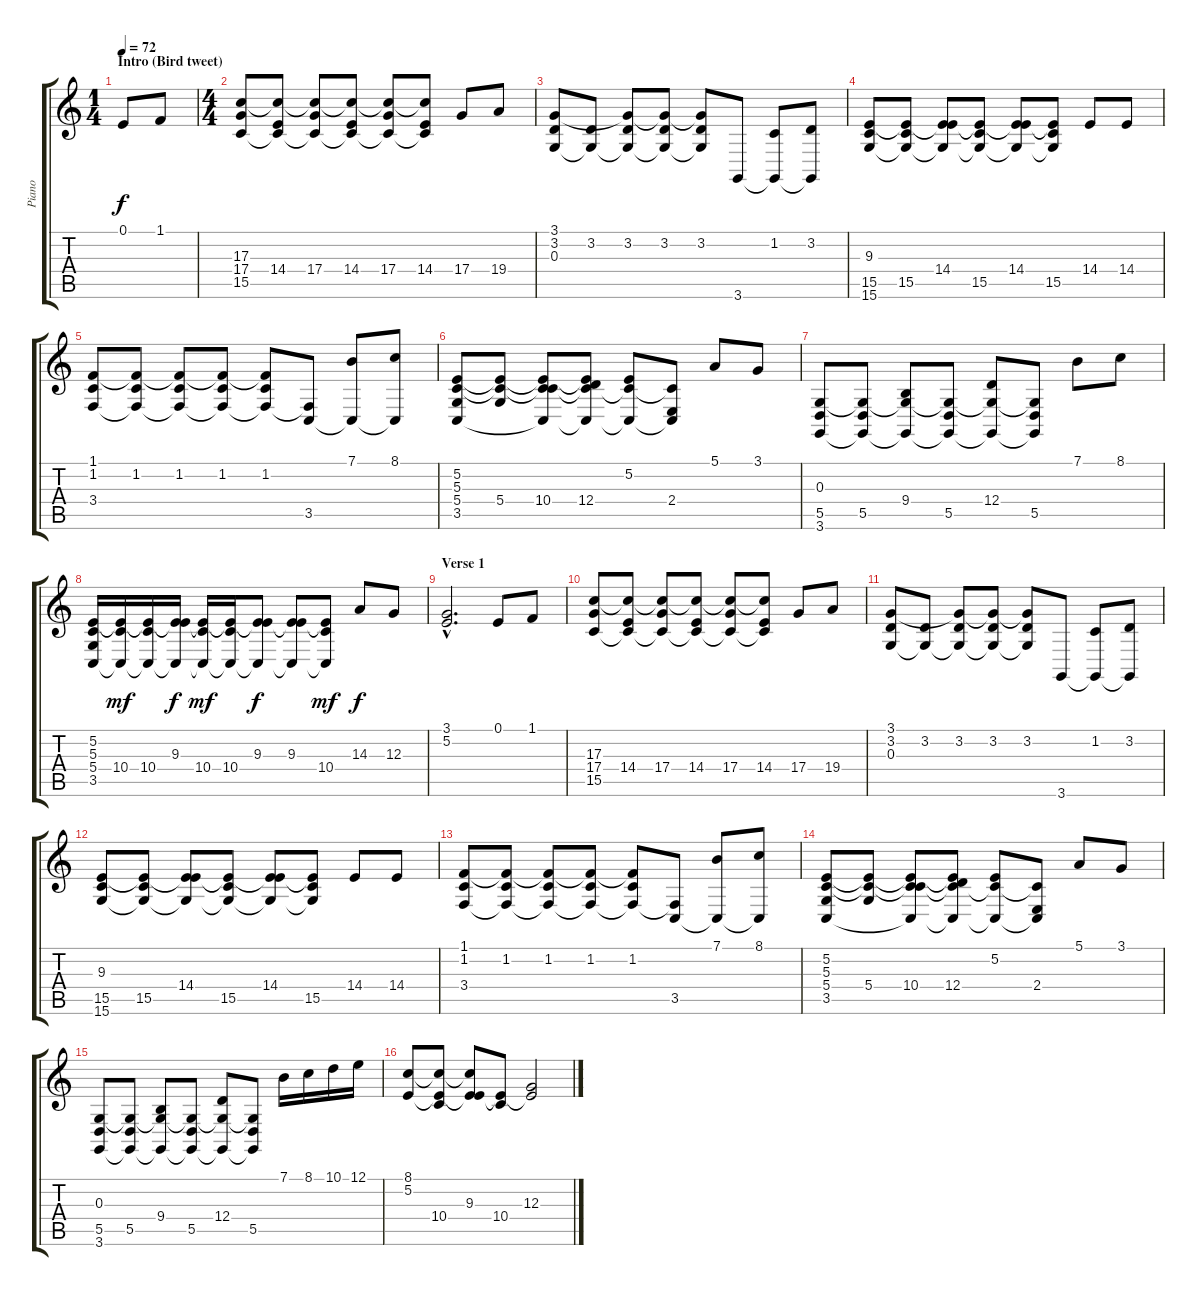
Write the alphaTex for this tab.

\track ("Piano" "Piano") {instrument electricgrandpiano}
\staff {score tabs}
\tuning (E4 B3 G3 D3 A2 E2) {hide}
\ts (1 4)
\section ("" "Intro (Bird tweet)")
\tempo 72
\clef g2
\ks c
0.1.8{dy f instrument electricgrandpiano} 1.1.8 |
\ts (4 4)
(17.3 17.4 15.5).8 (17.3{t} 14.4 15.5{t}).8 (17.3{t} 17.4 15.5{t}).8 (17.3{t} 14.4 15.5{t}).8 (17.3{t} 17.4 15.5{t}).8 (17.3{t} 14.4 15.5{t}).8 17.4.8 19.4.8 |
(3.1 3.2 0.3).8 (3.2 0.3{t}).8 (3.1{t} 3.2 0.3{t}).8 (3.1{t} 3.2 0.3{t}).8 (3.1{t} 3.2 0.3{t}).8 3.6.8 (1.2 3.6{t}).8 (3.2 3.6{t}).8 |
(9.3 15.5 15.6).8 (9.3{t} 15.5 15.6{t}).8 (9.3{t} 14.4 15.6{t}).8 (9.3{t} 15.5 15.6{t}).8 (9.3{t} 14.4 15.6{t}).8 (9.3{t} 15.5 15.6{t}).8 14.4.8 14.4.8 |
(1.1 1.2 3.4).8 (1.1{t} 1.2 3.4{t}).8 (1.1{t} 1.2 3.4{t}).8 (1.1{t} 1.2 3.4{t}).8 (1.1{t} 1.2 3.4{t}).8 (3.4{t} 3.5).8 (7.1 3.5{t}).8 (8.1 3.5{t}).8 |
(5.2 5.3 5.4 3.5).8 (5.2{t} 5.3{t} 5.4).8 (5.2{t} 5.3{t} 10.4 3.5{t}).8 (5.2{t} 5.3{t} 12.4 3.5{t}).8 (5.2 5.3{t} 3.5{t}).8 (5.3{t} 2.4 3.5{t}).8 5.1.8 3.1.8 |
(0.3 5.5 3.6).8 (0.3{t} 5.5 3.6{t}).8 (0.3{t} 9.4 3.6{t}).8 (0.3{t} 5.5 3.6{t}).8 (0.3{t} 12.4 3.6{t}).8 (0.3{t} 5.5 3.6{t}).8 7.1.8 8.1.8 |
(5.2 5.3 5.4 3.5).16 (5.2{t} 10.4 3.5{t}).16{dy mf} (5.2{t} 10.4 3.5{t}).16 (5.2{t} 9.3 3.5{t}).16{dy f} (5.2{t} 10.4 3.5{t}).16{dy mf} (5.2{t} 10.4 3.5{t}).16 (5.2{t} 9.3 3.5{t}).8{dy f} (5.2{t} 9.3 3.5{t}).8 (5.2{t} 10.4 3.5{t}).8{dy mf} 14.3.8{dy f} 12.3.8 |
\section ("" "Verse 1")
(3.1{hac} 5.2{hac}).2{d} 0.1.8 1.1.8 |
(17.3 17.4 15.5).8 (17.3{t} 14.4 15.5{t}).8 (17.3{t} 17.4 15.5{t}).8 (17.3{t} 14.4 15.5{t}).8 (17.3{t} 17.4 15.5{t}).8 (17.3{t} 14.4 15.5{t}).8 17.4.8 19.4.8 |
(3.1 3.2 0.3).8 (3.2 0.3{t}).8 (3.1{t} 3.2 0.3{t}).8 (3.1{t} 3.2 0.3{t}).8 (3.1{t} 3.2 0.3{t}).8 3.6.8 (1.2 3.6{t}).8 (3.2 3.6{t}).8 |
(9.3 15.5 15.6).8 (9.3{t} 15.5 15.6{t}).8 (9.3{t} 14.4 15.6{t}).8 (9.3{t} 15.5 15.6{t}).8 (9.3{t} 14.4 15.6{t}).8 (9.3{t} 15.5 15.6{t}).8 14.4.8 14.4.8 |
(1.1 1.2 3.4).8 (1.1{t} 1.2 3.4{t}).8 (1.1{t} 1.2 3.4{t}).8 (1.1{t} 1.2 3.4{t}).8 (1.1{t} 1.2 3.4{t}).8 (3.4{t} 3.5).8 (7.1 3.5{t}).8 (8.1 3.5{t}).8 |
(5.2 5.3 5.4 3.5).8 (5.2{t} 5.3{t} 5.4).8 (5.2{t} 5.3{t} 10.4 3.5{t}).8 (5.2{t} 5.3{t} 12.4 3.5{t}).8 (5.2 5.3{t} 3.5{t}).8 (5.3{t} 2.4 3.5{t}).8 5.1.8 3.1.8 |
(0.3 5.5 3.6).8 (0.3{t} 5.5 3.6{t}).8 (0.3{t} 9.4 3.6{t}).8 (0.3{t} 5.5 3.6{t}).8 (0.3{t} 12.4 3.6{t}).8 (0.3{t} 5.5 3.6{t}).8 7.1.16 8.1.16 10.1.16 12.1.16 |
(8.1 5.2).8 (8.1{t} 5.2{t} 10.4).8 (8.1{t} 5.2{t} 9.3).8 (5.2{t} 10.4).8 (5.2{t} 12.3).2
